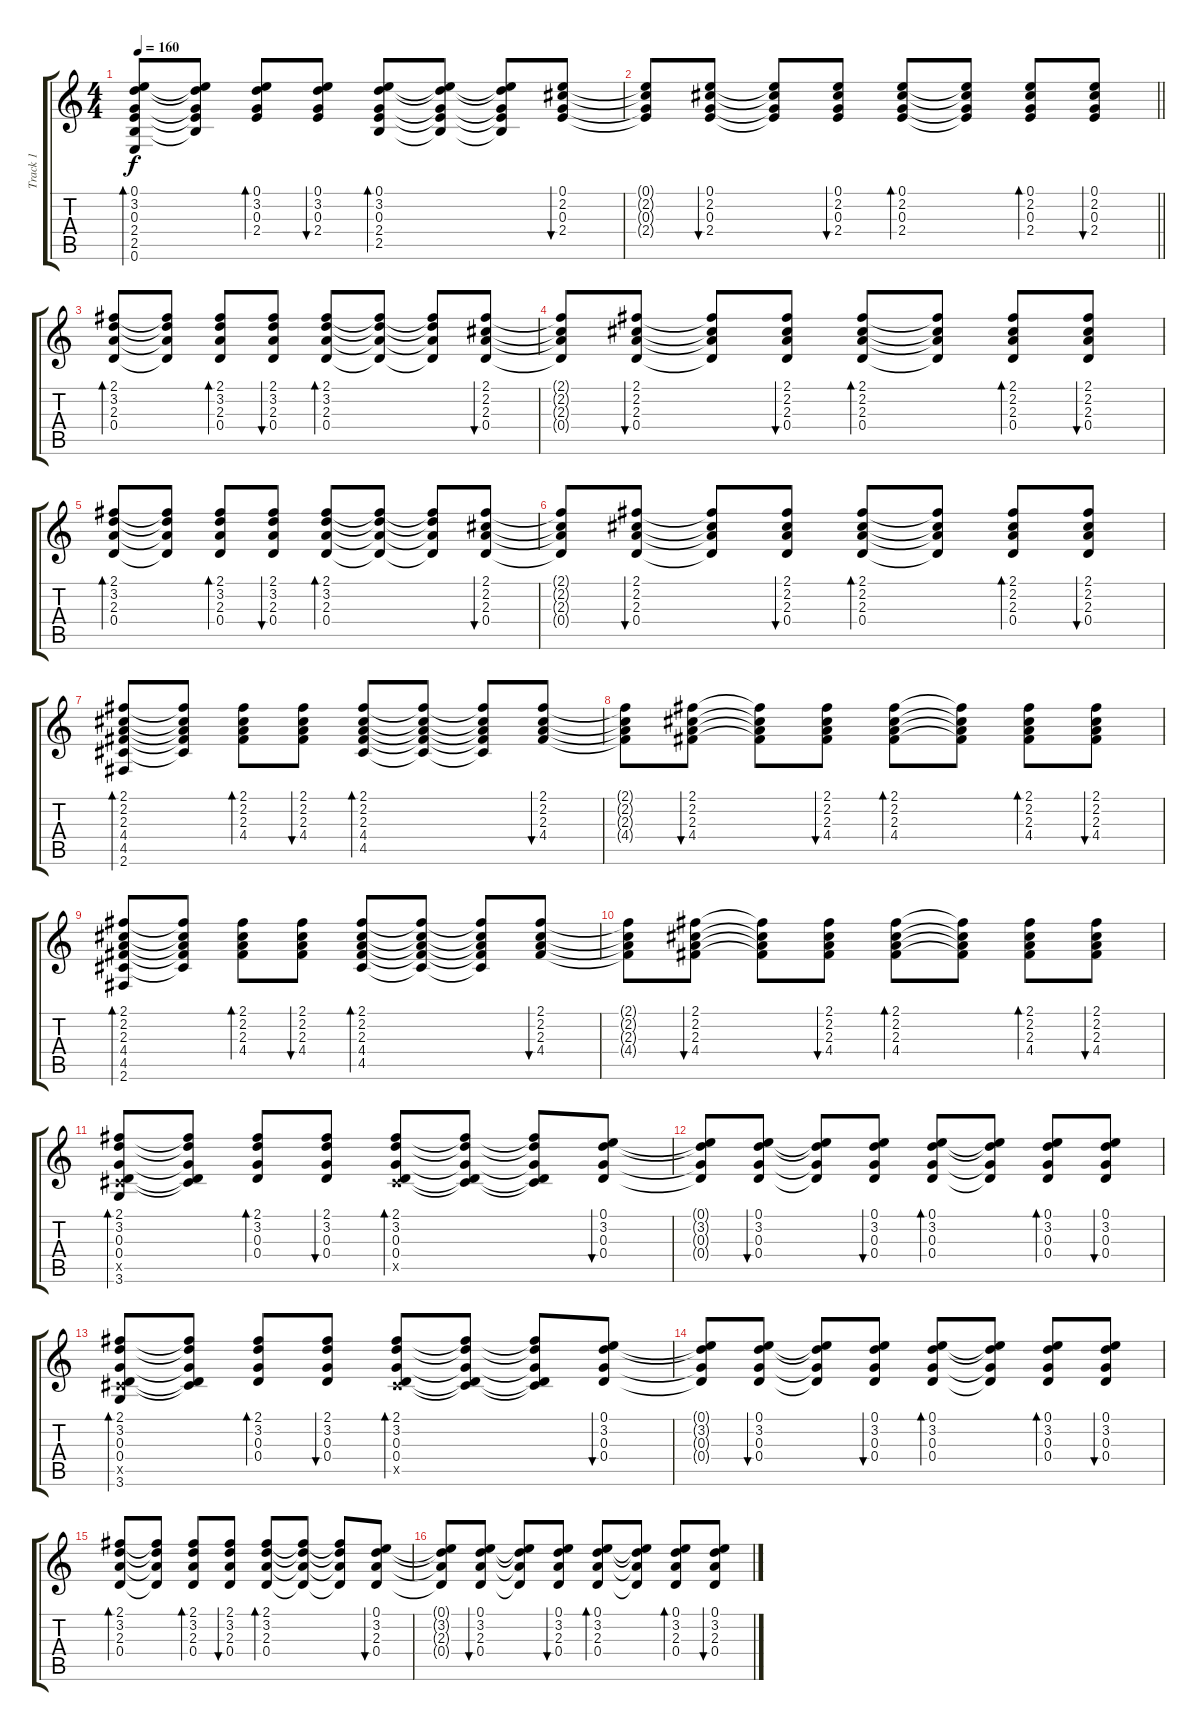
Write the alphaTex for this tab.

\track ("Track 1" "Track 1") {instrument acousticguitarsteel}
\staff {score tabs}
\tuning (E4 B3 G3 D3 A2 E2) {hide}
\ts (4 4)
\tempo 160
\clef g2
\ks c
(0.1 3.2 0.3 2.4 2.5 0.6).8{bd 60 dy f} (0.1{t} 3.2{t} 0.3{t} 2.4{t} 2.5{t}).8 (0.1 3.2 0.3 2.4).8{bd 60} (0.1 3.2 0.3 2.4).8{bu 60} (0.1 3.2 0.3 2.4 2.5).8{bd 60} (0.1{t} 3.2{t} 0.3{t} 2.4{t} 2.5{t}).8 (0.1{t} 3.2{t} 0.3{t} 2.4{t} 2.5{t}).8 (0.1 2.2 0.3 2.4).8{bu 60} |
\barLineRight lightlight
(0.1{t} 2.2{t} 0.3{t} 2.4{t}).8 (0.1 2.2 0.3 2.4).8{bu 60} (0.1{t} 2.2{t} 0.3{t} 2.4{t}).8 (0.1 2.2 0.3 2.4).8{bu 60} (0.1 2.2 0.3 2.4).8{bd 60} (0.1{t} 2.2{t} 0.3{t} 2.4{t}).8 (0.1 2.2 0.3 2.4).8{bd 60} (0.1 2.2 0.3 2.4).8{bu 60} |
(2.1 3.2 2.3 0.4).8{bd 60} (2.1{t} 3.2{t} 2.3{t} 0.4{t}).8 (2.1 3.2 2.3 0.4).8{bd 60} (2.1 3.2 2.3 0.4).8{bu 60} (2.1 3.2 2.3 0.4).8{bd 60} (2.1{t} 3.2{t} 2.3{t} 0.4{t}).8 (2.1{t} 3.2{t} 2.3{t} 0.4{t}).8 (2.1 2.2 2.3 0.4).8{bu 60} |
(2.1{t} 2.2{t} 2.3{t} 0.4{t}).8 (2.1 2.2 2.3 0.4).8{bu 60} (2.1{t} 2.2{t} 2.3{t} 0.4{t}).8 (2.1 2.2 2.3 0.4).8{bu 60} (2.1 2.2 2.3 0.4).8{bd 60} (2.1{t} 2.2{t} 2.3{t} 0.4{t}).8 (2.1 2.2 2.3 0.4).8{bd 60} (2.1 2.2 2.3 0.4).8{bu 60} |
(2.1 3.2 2.3 0.4).8{bd 60} (2.1{t} 3.2{t} 2.3{t} 0.4{t}).8 (2.1 3.2 2.3 0.4).8{bd 60} (2.1 3.2 2.3 0.4).8{bu 60} (2.1 3.2 2.3 0.4).8{bd 60} (2.1{t} 3.2{t} 2.3{t} 0.4{t}).8 (2.1{t} 3.2{t} 2.3{t} 0.4{t}).8 (2.1 2.2 2.3 0.4).8{bu 60} |
(2.1{t} 2.2{t} 2.3{t} 0.4{t}).8 (2.1 2.2 2.3 0.4).8{bu 60} (2.1{t} 2.2{t} 2.3{t} 0.4{t}).8 (2.1 2.2 2.3 0.4).8{bu 60} (2.1 2.2 2.3 0.4).8{bd 60} (2.1{t} 2.2{t} 2.3{t} 0.4{t}).8 (2.1 2.2 2.3 0.4).8{bd 60} (2.1 2.2 2.3 0.4).8{bu 60} |
(2.1 2.2 2.3 4.4 4.5 2.6).8{bd 60} (2.1{t} 2.2{t} 2.3{t} 4.4{t} 4.5{t}).8 (2.1 2.2 2.3 4.4).8{bd 60} (2.1 2.2 2.3 4.4).8{bu 60} (2.1 2.2 2.3 4.4 4.5).8{bd 60} (2.1{t} 2.2{t} 2.3{t} 4.4{t} 4.5{t}).8 (2.1{t} 2.2{t} 2.3{t} 4.4{t} 4.5{t}).8 (2.1 2.2 2.3 4.4).8{bu 60} |
(2.1{t} 2.2{t} 2.3{t} 4.4{t}).8 (2.1 2.2 2.3 4.4).8{bu 60} (2.1{t} 2.2{t} 2.3{t} 4.4{t}).8 (2.1 2.2 2.3 4.4).8{bu 60} (2.1 2.2 2.3 4.4).8{bd 60} (2.1{t} 2.2{t} 2.3{t} 4.4{t}).8 (2.1 2.2 2.3 4.4).8{bd 60} (2.1 2.2 2.3 4.4).8{bu 60} |
(2.1 2.2 2.3 4.4 4.5 2.6).8{bd 60} (2.1{t} 2.2{t} 2.3{t} 4.4{t} 4.5{t}).8 (2.1 2.2 2.3 4.4).8{bd 60} (2.1 2.2 2.3 4.4).8{bu 60} (2.1 2.2 2.3 4.4 4.5).8{bd 60} (2.1{t} 2.2{t} 2.3{t} 4.4{t} 4.5{t}).8 (2.1{t} 2.2{t} 2.3{t} 4.4{t} 4.5{t}).8 (2.1 2.2 2.3 4.4).8{bu 60} |
(2.1{t} 2.2{t} 2.3{t} 4.4{t}).8 (2.1 2.2 2.3 4.4).8{bu 60} (2.1{t} 2.2{t} 2.3{t} 4.4{t}).8 (2.1 2.2 2.3 4.4).8{bu 60} (2.1 2.2 2.3 4.4).8{bd 60} (2.1{t} 2.2{t} 2.3{t} 4.4{t}).8 (2.1 2.2 2.3 4.4).8{bd 60} (2.1 2.2 2.3 4.4).8{bu 60} |
(2.1 3.2 0.3 0.4 4.5{x} 3.6).8{bd 60} (2.1{t} 3.2{t} 0.3{t} 0.4{t} 4.5{t}).8 (2.1 3.2 0.3 0.4).8{bd 60} (2.1 3.2 0.3 0.4).8{bu 60} (2.1 3.2 0.3 0.4 4.5{x}).8{bd 60} (2.1{t} 3.2{t} 0.3{t} 0.4{t} 4.5{t}).8 (2.1{t} 3.2{t} 0.3{t} 0.4{t} 4.5{t}).8 (0.1 3.2 0.3 0.4).8{bu 60} |
(0.1{t} 3.2{t} 0.3{t} 0.4{t}).8 (0.1 3.2 0.3 0.4).8{bu 60} (0.1{t} 3.2{t} 0.3{t} 0.4{t}).8 (0.1 3.2 0.3 0.4).8{bu 60} (0.1 3.2 0.3 0.4).8{bd 60} (0.1{t} 3.2{t} 0.3{t} 0.4{t}).8 (0.1 3.2 0.3 0.4).8{bd 60} (0.1 3.2 0.3 0.4).8{bu 60} |
(2.1 3.2 0.3 0.4 4.5{x} 3.6).8{bd 60} (2.1{t} 3.2{t} 0.3{t} 0.4{t} 4.5{t}).8 (2.1 3.2 0.3 0.4).8{bd 60} (2.1 3.2 0.3 0.4).8{bu 60} (2.1 3.2 0.3 0.4 4.5{x}).8{bd 60} (2.1{t} 3.2{t} 0.3{t} 0.4{t} 4.5{t}).8 (2.1{t} 3.2{t} 0.3{t} 0.4{t} 4.5{t}).8 (0.1 3.2 0.3 0.4).8{bu 60} |
(0.1{t} 3.2{t} 0.3{t} 0.4{t}).8 (0.1 3.2 0.3 0.4).8{bu 60} (0.1{t} 3.2{t} 0.3{t} 0.4{t}).8 (0.1 3.2 0.3 0.4).8{bu 60} (0.1 3.2 0.3 0.4).8{bd 60} (0.1{t} 3.2{t} 0.3{t} 0.4{t}).8 (0.1 3.2 0.3 0.4).8{bd 60} (0.1 3.2 0.3 0.4).8{bu 60} |
(2.1 3.2 2.3 0.4).8{bd 60} (2.1{t} 3.2{t} 2.3{t} 0.4{t}).8 (2.1 3.2 2.3 0.4).8{bd 60} (2.1 3.2 2.3 0.4).8{bu 60} (2.1 3.2 2.3 0.4).8{bd 60} (2.1{t} 3.2{t} 2.3{t} 0.4{t}).8 (2.1{t} 3.2{t} 2.3{t} 0.4{t}).8 (0.1 3.2 2.3 0.4).8{bu 60} |
(0.1{t} 3.2{t} 2.3{t} 0.4{t}).8 (0.1 3.2 2.3 0.4).8{bu 60} (0.1{t} 3.2{t} 2.3{t} 0.4{t}).8 (0.1 3.2 2.3 0.4).8{bu 60} (0.1 3.2 2.3 0.4).8{bd 60} (0.1{t} 3.2{t} 2.3{t} 0.4{t}).8 (0.1 3.2 2.3 0.4).8{bd 60} (0.1 3.2 2.3 0.4).8{bu 60}
